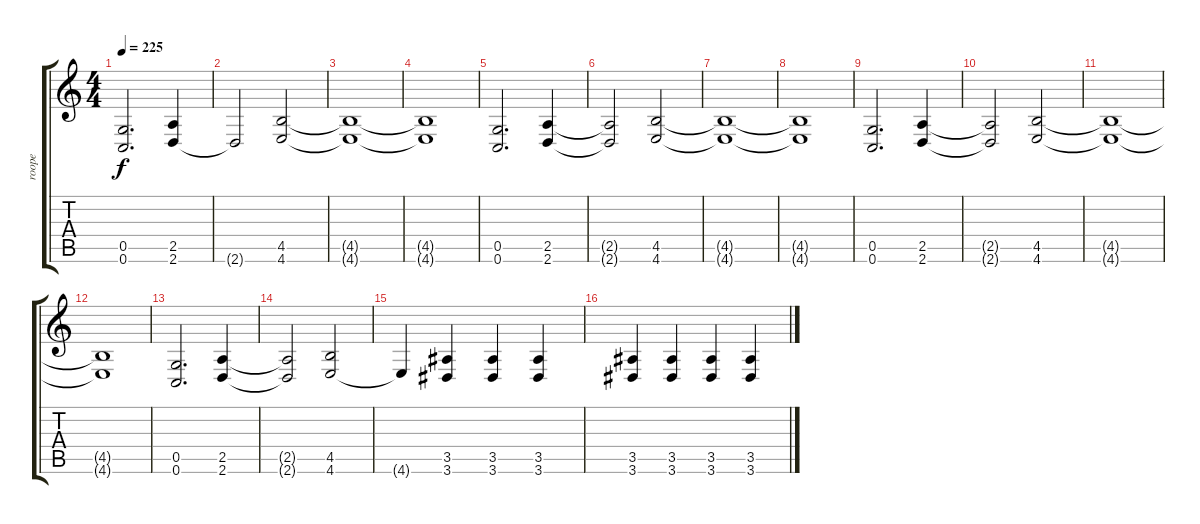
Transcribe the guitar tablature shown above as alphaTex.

\track ("roope" "roope") {instrument distortionguitar}
\staff {score tabs}
\tuning (D4 A3 F3 C3 G2 C2) {hide}
\ts (4 4)
\tempo 225
\clef g2
\ks c
(0.5 0.6).2{d dy f} (2.5 2.6).4 |
2.6{t}.2 (4.5 4.6).2 |
(4.5{t} 4.6{t}).1 |
(4.5{t} 4.6{t}).1 |
(0.5 0.6).2{d} (2.5 2.6).4 |
(2.5{t} 2.6{t}).2 (4.5 4.6).2 |
(4.5{t} 4.6{t}).1 |
(4.5{t} 4.6{t}).1 |
(0.5 0.6).2{d} (2.5 2.6).4 |
(2.5{t} 2.6{t}).2 (4.5 4.6).2 |
(4.5{t} 4.6{t}).1 |
(4.5{t} 4.6{t}).1 |
(0.5 0.6).2{d} (2.5 2.6).4 |
(2.5{t} 2.6{t}).2 (4.5 4.6).2 |
4.6{t}.4 (3.5 3.6).4 (3.5 3.6).4 (3.5 3.6).4 |
(3.5 3.6).4 (3.5 3.6).4 (3.5 3.6).4 (3.5 3.6).4
